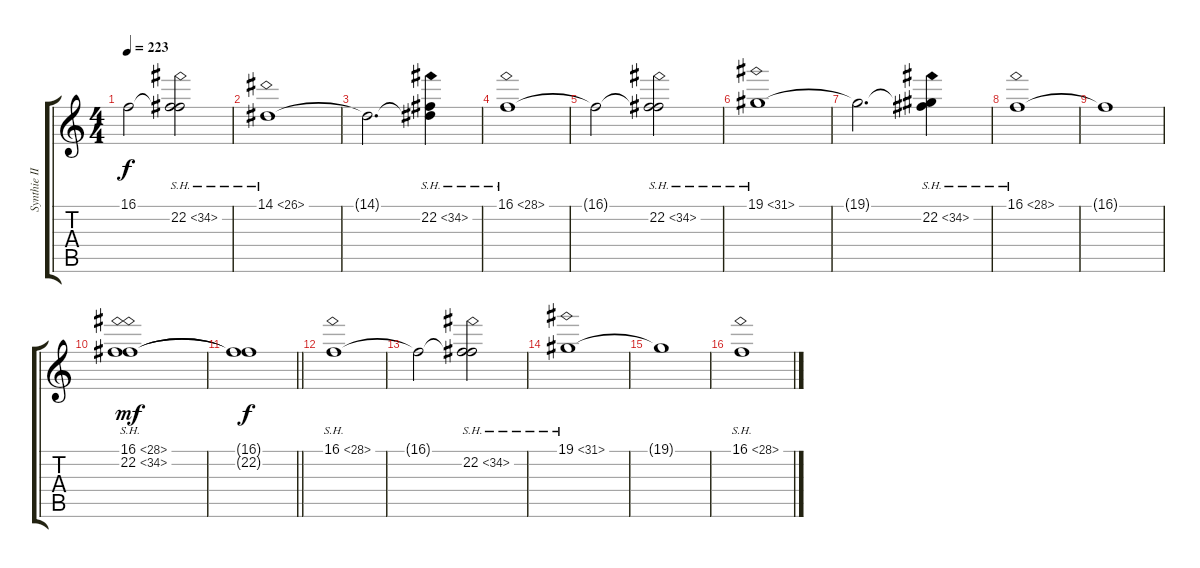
\track ("Synthie II" "Synthie II") {instrument stringensemble1}
\staff {score tabs}
\tuning (Db4 Ab3 E3 B2 Gb2 B1) {hide}
\ts (4 4)
\tempo 223
\clef g2
\ks c
16.1{t}.2{dy f} (16.1{t} 22.2{sh 12}).2 |
14.1{sh 12}.1 |
14.1{t}.2{d} (14.1{t} 22.2{sh 12}).4 |
16.1{sh 12}.1 |
16.1{t}.2 (16.1{t} 22.2{sh 12}).2 |
19.1{sh 12}.1 |
19.1{t}.2{d} (19.1{t} 22.2{sh 12}).4 |
16.1{sh 12}.1 |
16.1{t}.1 |
(16.1{sh 12} 22.2{sh 12}).1{dy mf} |
\barLineRight lightlight
(16.1{t} 22.2{t}).1{dy f} |
16.1{sh 12}.1{volume 14} |
16.1{t}.2 (16.1{t} 22.2{sh 12}).2 |
19.1{sh 12}.1 |
19.1{t}.1 |
16.1{sh 12}.1
